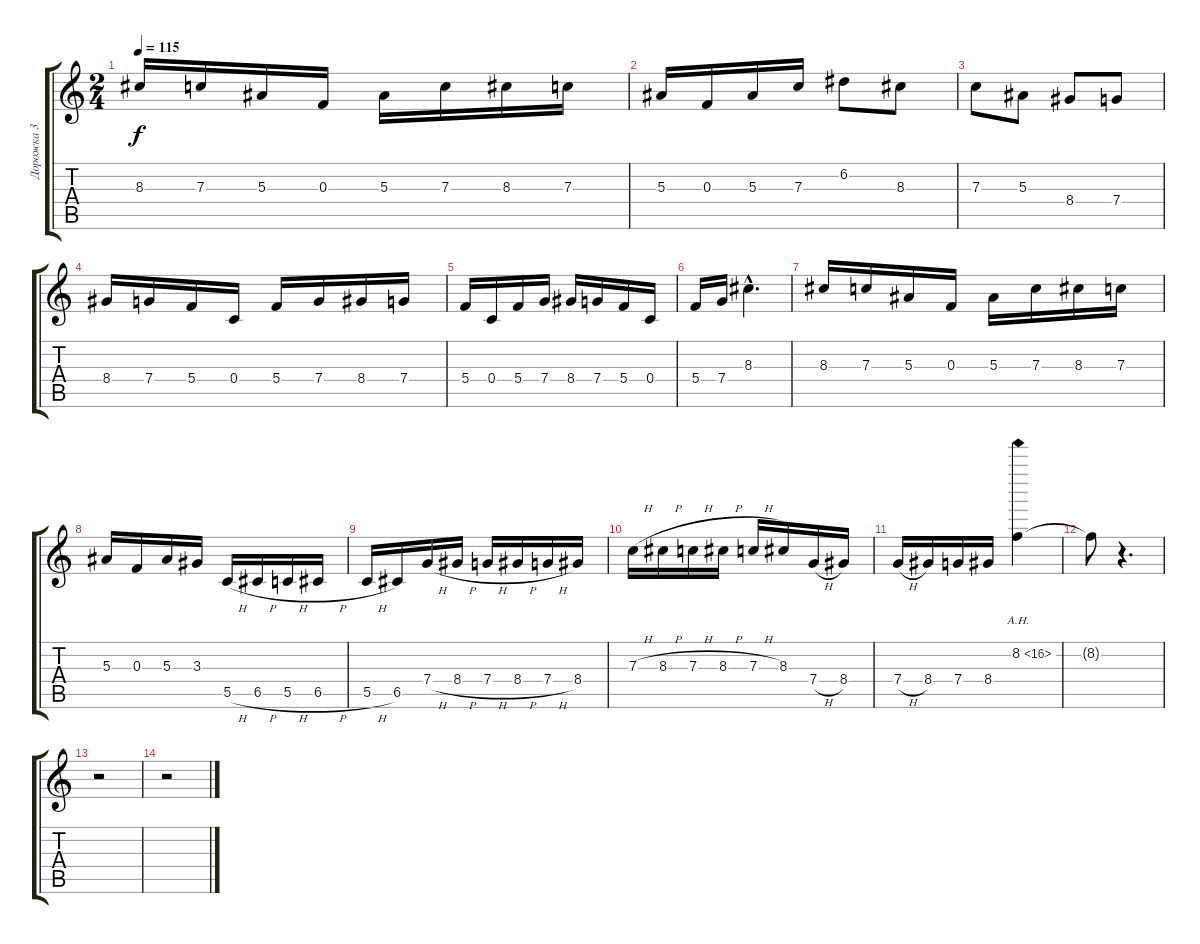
\track ("Дорожка 3" "Дорожка 3") {instrument overdrivenguitar}
\staff {score tabs}
\tuning (D4 A3 F3 C3 G2 D2) {hide}
\ts (2 4)
\tempo 115
\clef g2
\ks c
8.3.16{dy f} 7.3.16 5.3.16 0.3.16 5.3.16 7.3.16 8.3.16 7.3.16 |
5.3.16 0.3.16 5.3.16 7.3.16 6.2.8 8.3.8 |
7.3.8 5.3.8 8.4.8 7.4.8 |
8.4.16 7.4.16 5.4.16 0.4.16 5.4.16 7.4.16 8.4.16 7.4.16 |
5.4.16 0.4.16 5.4.16 7.4.16 8.4.16 7.4.16 5.4.16 0.4.16 |
5.4.16 7.4.16 8.3{hac}.4{d} |
8.3.16 7.3.16 5.3.16 0.3.16 5.3.16 7.3.16 8.3.16 7.3.16 |
5.3.16 0.3.16 5.3.16 3.3.16 5.5{h}.16 6.5{h}.16 5.5{h}.16 6.5{h}.16 |
5.5{h}.16 6.5.16 7.4{h}.16 8.4{h}.16 7.4{h}.16 8.4{h}.16 7.4{h}.16 8.4.16 |
7.3{h}.16 8.3{h}.16 7.3{h}.16 8.3{h}.16 7.3{h}.16 8.3.16 7.4{h}.16 8.4.16 |
7.4{h}.16 8.4.16 7.4.16 8.4.16 8.2{ah 8}.4 |
8.2{t}.8 r.4{d} |
r.2 |
r.2
